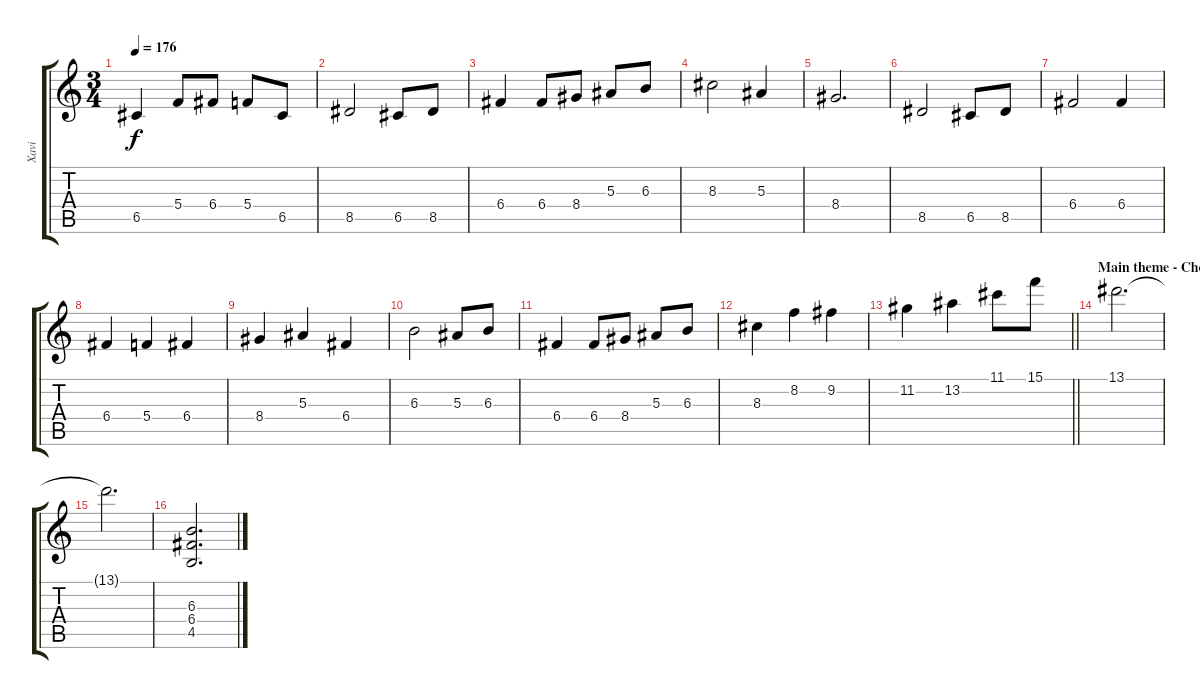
\track ("Xavi" "Xavi") {instrument distortionguitar}
\staff {score tabs}
\tuning (D4 A3 F3 C3 G2 D2) {hide}
\ts (3 4)
\tempo 176
\clef g2
\ks c
6.5.4{dy f} 5.4.8 6.4.8 5.4.8 6.5.8 |
8.5.2 6.5.8 8.5.8 |
6.4.4 6.4.8 8.4.8 5.3.8 6.3.8 |
8.3.2 5.3.4 |
8.4.2{d} |
8.5.2 6.5.8 8.5.8 |
6.4.2 6.4.4 |
6.4.4 5.4.4 6.4.4 |
8.4.4 5.3.4 6.4.4 |
6.3.2 5.3.8 6.3.8 |
6.4.4 6.4.8 8.4.8 5.3.8 6.3.8 |
8.3.4 8.2.4 9.2.4 |
\barLineRight lightlight
11.2.4 13.2.4 11.1.8 15.1.8 |
\section ("" "Main theme - Chorus 1")
13.1.2{d} |
13.1{t}.2{d} |
(6.3 6.4 4.5).2{d}
